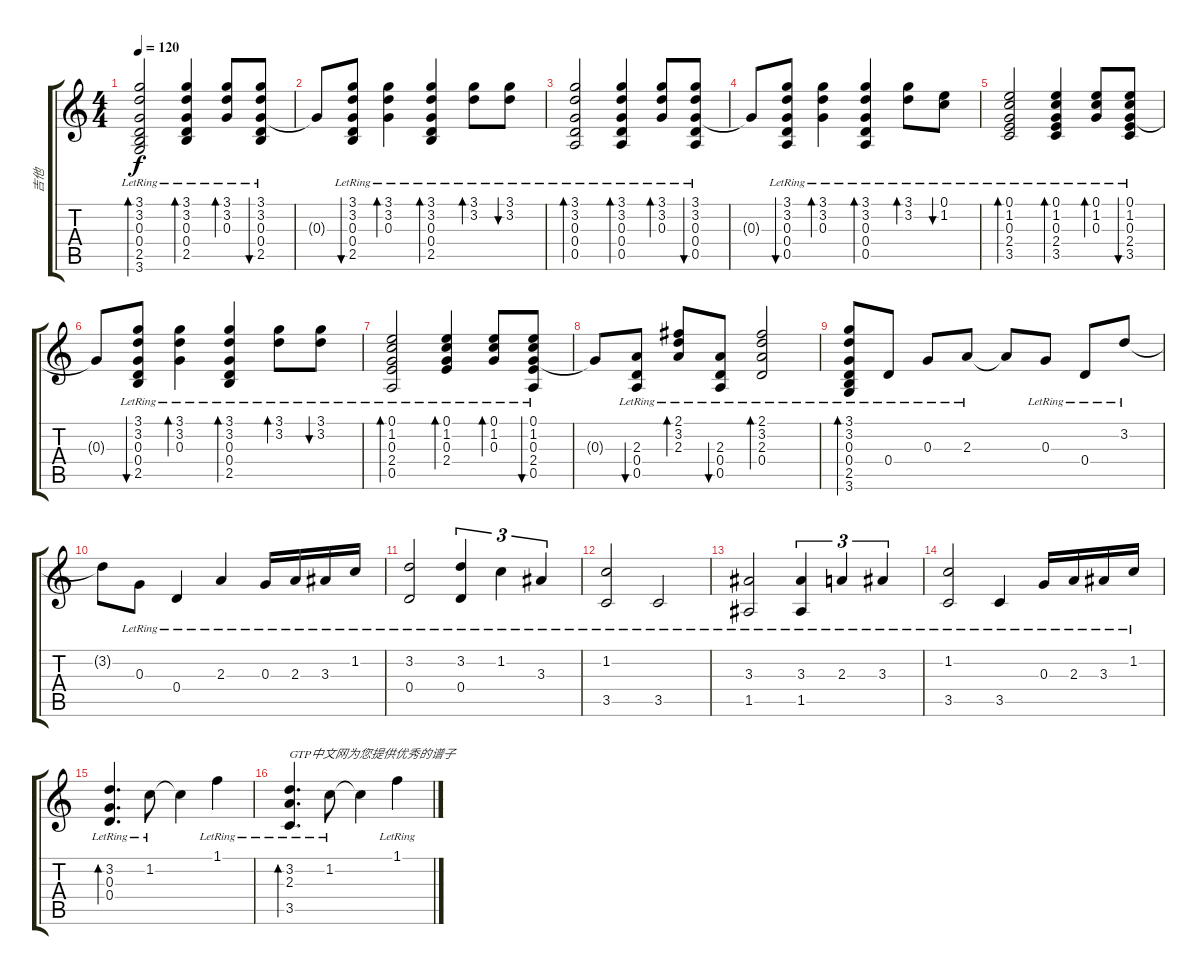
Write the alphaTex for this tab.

\track ("吉他" "吉他") {instrument acousticguitarsteel}
\staff {score tabs}
\tuning (E4 B3 G3 D3 A2 E2) {hide}
\ts (4 4)
\tempo 120
\clef g2
\ks c
(3.1{lr} 3.2{lr} 0.3{lr} 0.4{lr} 2.5{lr} 3.6{lr}).2{bd 60 dy f} (3.1{lr} 3.2{lr} 0.3{lr} 0.4{lr} 2.5{lr}).4{bd 60} (3.1{lr} 3.2{lr} 0.3{lr}).8{bd 60} (3.1{lr} 3.2{lr} 0.3{lr} 0.4{lr} 2.5{lr}).8{bu 60} |
0.3{t}.8 (3.1{lr} 3.2{lr} 0.3{lr} 0.4{lr} 2.5{lr}).8{bu 60} (3.1{lr} 3.2{lr} 0.3{lr}).4{bd 60} (3.1{lr} 3.2{lr} 0.3{lr} 0.4{lr} 2.5{lr}).4{bd 60} (3.1{lr} 3.2{lr}).8{bd 60} (3.1{lr} 3.2{lr}).8{bu 60} |
(3.1{lr} 3.2{lr} 0.3{lr} 0.4{lr} 0.5{lr}).2{bd 60} (3.1{lr} 3.2{lr} 0.3{lr} 0.4{lr} 0.5{lr}).4{bd 60} (3.1{lr} 3.2{lr} 0.3{lr}).8{bd 60} (3.1{lr} 3.2{lr} 0.3{lr} 0.4{lr} 0.5{lr}).8{bu 60} |
0.3{t}.8 (3.1{lr} 3.2{lr} 0.3{lr} 0.4{lr} 0.5{lr}).8{bu 60} (3.1{lr} 3.2{lr} 0.3{lr}).4{bd 60} (3.1{lr} 3.2{lr} 0.3{lr} 0.4{lr} 0.5{lr}).4{bd 60} (3.1{lr} 3.2{lr}).8{bd 60} (0.1{lr} 1.2{lr}).8{bu 60} |
(0.1{lr} 1.2{lr} 0.3{lr} 2.4{lr} 3.5{lr}).2{bd 60} (0.1{lr} 1.2{lr} 0.3{lr} 2.4{lr} 3.5{lr}).4{bd 60} (0.1{lr} 1.2{lr} 0.3{lr}).8{bd 60} (0.1{lr} 1.2{lr} 0.3{lr} 2.4{lr} 3.5{lr}).8{bu 60} |
0.3{t}.8 (3.1{lr} 3.2{lr} 0.3{lr} 0.4{lr} 2.5{lr}).8{bu 60} (3.1{lr} 3.2{lr} 0.3{lr}).4{bd 60} (3.1{lr} 3.2{lr} 0.3{lr} 0.4{lr} 2.5{lr}).4{bd 60} (3.1{lr} 3.2{lr}).8{bd 60} (3.1{lr} 3.2{lr}).8{bu 60} |
(0.1{lr} 1.2{lr} 0.3{lr} 2.4{lr} 0.5).2{bd 60} (0.1{lr} 1.2{lr} 0.3{lr} 2.4{lr}).4{bd 60} (0.1{lr} 1.2{lr} 0.3{lr}).8{bd 60} (0.1{lr} 1.2{lr} 0.3{lr} 2.4{lr} 0.5{lr}).8{bu 60} |
0.3{t}.8 (2.3{lr} 0.4{lr} 0.5{lr}).8{bu 60} (2.1{lr} 3.2{lr} 2.3{lr}).8{bd 60} (2.3{lr} 0.4{lr} 0.5).8{bu 60} (2.1 3.2{lr} 2.3 0.4).2{bd 60} |
(3.1{lr} 3.2{lr} 0.3{lr} 0.4{lr} 2.5{lr} 3.6{lr}).8{bd 480} 0.4{lr}.8 0.3{lr}.8 2.3{lr}.8 2.3{t}.8 0.3{lr}.8 0.4{lr}.8 3.2{lr}.8 |
3.2{t}.8 0.3{lr}.8 0.4{lr}.4 2.3{lr}.4 0.3{lr}.16 2.3{lr}.16 3.3{lr}.16 1.2{lr}.16 |
(3.2{lr} 0.4).2 (3.2{lr} 0.4{lr}).4{tu (3 2)} 1.2{lr}.4{tu (3 2)} 3.3{lr}.4{tu (3 2)} |
(1.2{lr} 3.5{lr}).2 3.5{lr}.2 |
(3.3{lr} 1.5{lr}).2 (3.3{lr} 1.5{lr}).4{tu (3 2)} 2.3{lr}.4{tu (3 2)} 3.3{lr}.4{tu (3 2)} |
(1.2{lr} 3.5{lr}).2 3.5{lr}.4 0.3{lr}.16 2.3{lr}.16 3.3{lr}.16 1.2{lr}.16 |
(3.2{lr} 0.3{lr} 0.4{lr}).4{d bd 240} 1.2{lr}.8 1.2{t}.4 1.1{lr}.4 |
(3.2{lr} 2.3{lr} 3.5{lr}).4{d bd 240 txt "GTP中文网为您提供优秀的谱子"} 1.2{lr}.8 1.2{t}.4 1.1{lr}.4
